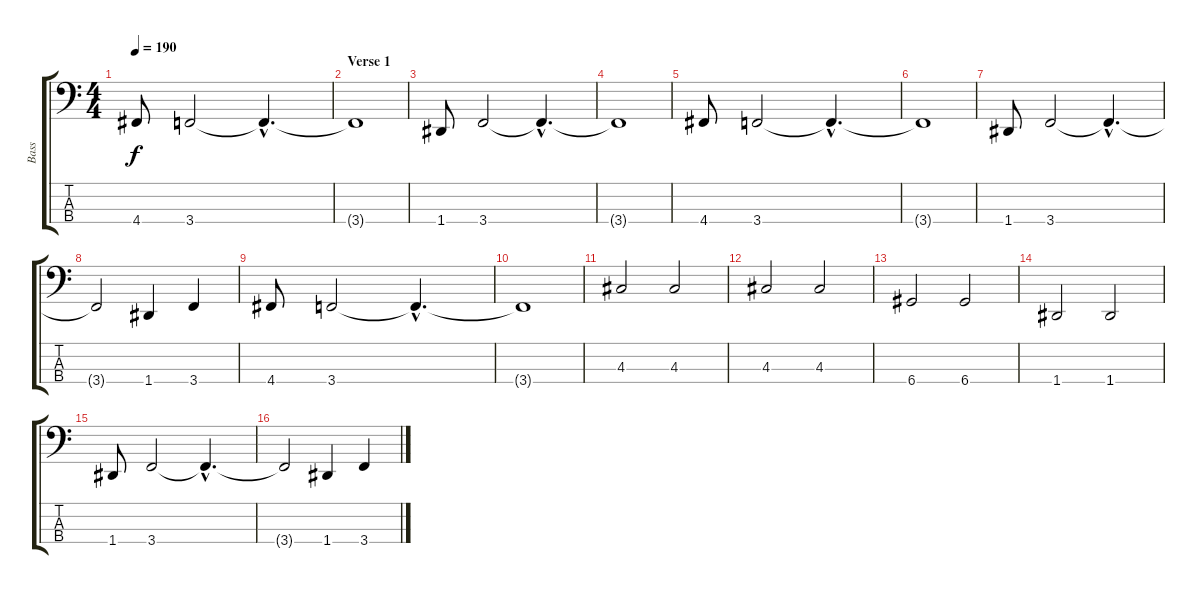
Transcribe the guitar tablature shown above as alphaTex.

\track ("Bass" "Bass") {instrument electricbassfinger}
\staff {score tabs}
\tuning (G2 D2 A1 D1) {hide}
\ts (4 4)
\tempo 190
\clef f4
\ks c
4.4.8{dy f} 3.4.2 3.4{hac t}.4{d} |
\section ("" "Verse 1")
3.4{t}.1 |
1.4.8 3.4.2 3.4{hac t}.4{d} |
3.4{t}.1 |
4.4.8 3.4.2 3.4{hac t}.4{d} |
3.4{t}.1 |
1.4.8 3.4.2 3.4{hac t}.4{d} |
3.4{t}.2 1.4.4 3.4.4 |
4.4.8 3.4.2 3.4{hac t}.4{d} |
3.4{t}.1 |
4.3.2 4.3.2 |
4.3.2 4.3.2 |
6.4.2 6.4.2 |
1.4.2 1.4.2 |
1.4.8 3.4.2 3.4{hac t}.4{d} |
3.4{t}.2 1.4.4 3.4.4
